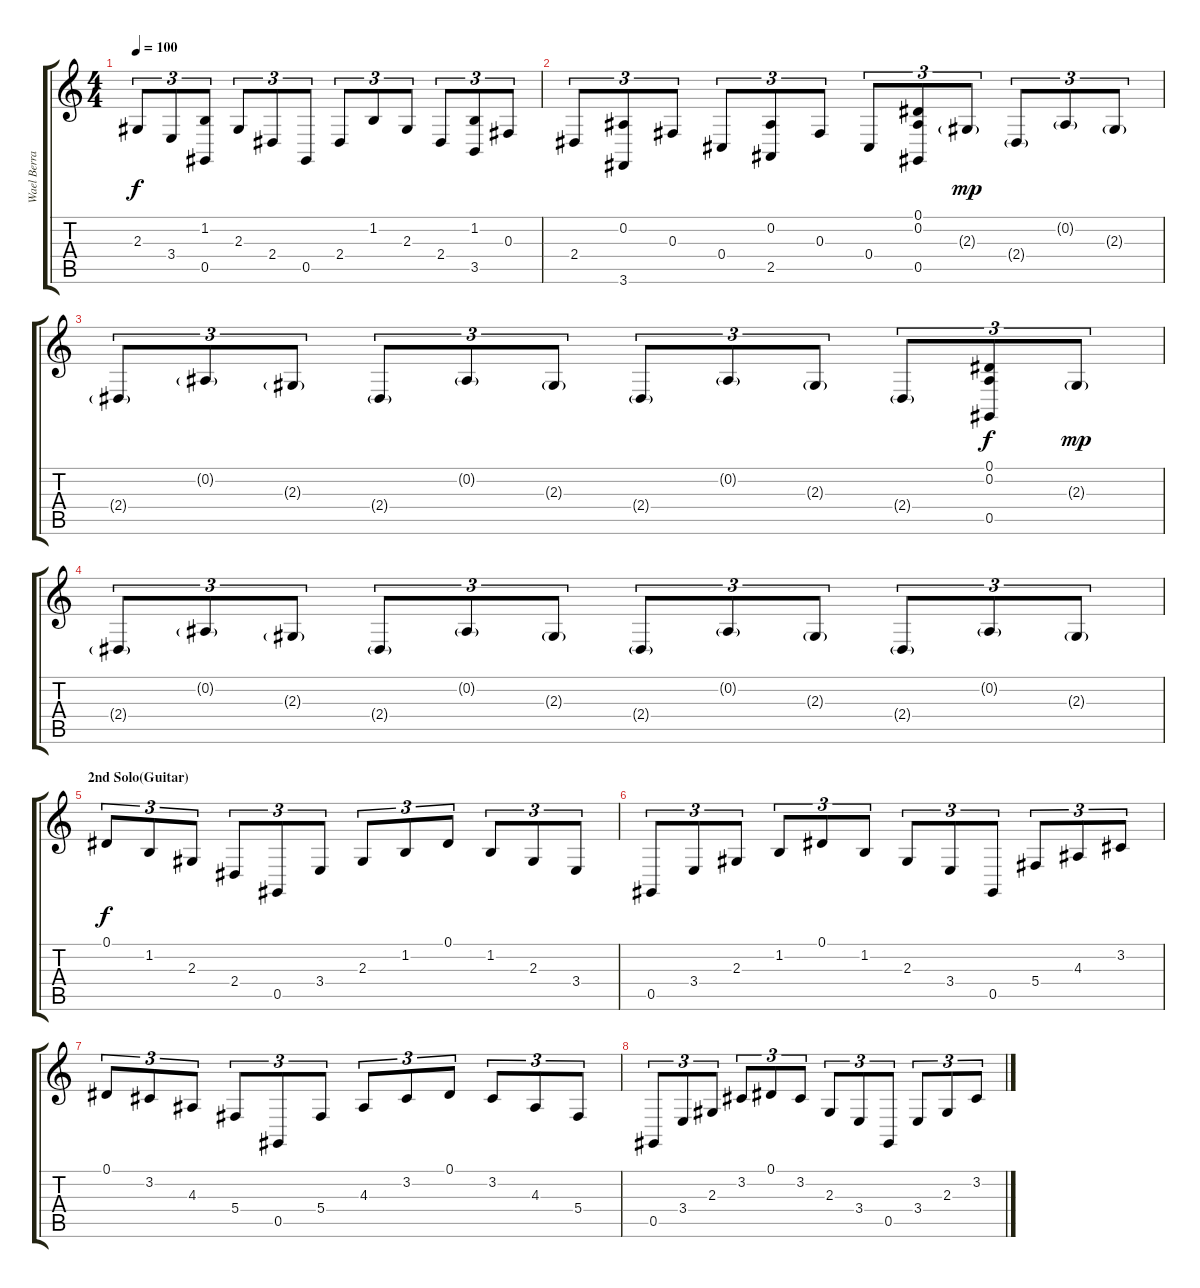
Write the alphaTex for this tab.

\track ("Wael Berrais" "Wael Berra") {instrument stringensemble1}
\staff {score tabs}
\tuning (Eb4 Bb3 Gb3 Db3 Ab2 Eb2) {hide}
\ts (4 4)
\tempo 100
\clef g2
\ks c
2.3.8{tu (3 2) dy f} 3.4.8{tu (3 2)} (1.2 0.5).8{tu (3 2)} 2.3.8{tu (3 2)} 2.4.8{tu (3 2)} 0.5.8{tu (3 2)} 2.4.8{tu (3 2)} 1.2.8{tu (3 2)} 2.3.8{tu (3 2)} 2.4.8{tu (3 2)} (1.2 3.5).8{tu (3 2)} 0.3.8{tu (3 2)} |
2.4.8{tu (3 2)} (0.2 3.6).8{tu (3 2)} 0.3.8{tu (3 2)} 0.4.8{tu (3 2)} (0.2 2.5).8{tu (3 2)} 0.3.8{tu (3 2)} 0.4.8{tu (3 2)} (0.1 0.2 0.5).8{tu (3 2)} 2.3{g}.8{tu (3 2) dy mp} 2.4{g}.8{tu (3 2)} 0.2{g}.8{tu (3 2)} 2.3{g}.8{tu (3 2)} |
2.4{g}.8{tu (3 2)} 0.2{g}.8{tu (3 2)} 2.3{g}.8{tu (3 2)} 2.4{g}.8{tu (3 2)} 0.2{g}.8{tu (3 2)} 2.3{g}.8{tu (3 2)} 2.4{g}.8{tu (3 2)} 0.2{g}.8{tu (3 2)} 2.3{g}.8{tu (3 2)} 2.4{g}.8{tu (3 2)} (0.1 0.2 0.5).8{tu (3 2) dy f} 2.3{g}.8{tu (3 2) dy mp} |
2.4{g}.8{tu (3 2)} 0.2{g}.8{tu (3 2)} 2.3{g}.8{tu (3 2)} 2.4{g}.8{tu (3 2)} 0.2{g}.8{tu (3 2)} 2.3{g}.8{tu (3 2)} 2.4{g}.8{tu (3 2)} 0.2{g}.8{tu (3 2)} 2.3{g}.8{tu (3 2)} 2.4{g}.8{tu (3 2)} 0.2{g}.8{tu (3 2)} 2.3{g}.8{tu (3 2)} |
\section ("" "2nd Solo(Guitar)")
0.1.8{tu (3 2) dy f volume 12} 1.2.8{tu (3 2)} 2.3.8{tu (3 2)} 2.4.8{tu (3 2)} 0.5.8{tu (3 2)} 3.4.8{tu (3 2)} 2.3.8{tu (3 2)} 1.2.8{tu (3 2)} 0.1.8{tu (3 2)} 1.2.8{tu (3 2)} 2.3.8{tu (3 2)} 3.4.8{tu (3 2)} |
0.5.8{tu (3 2)} 3.4.8{tu (3 2)} 2.3.8{tu (3 2)} 1.2.8{tu (3 2)} 0.1.8{tu (3 2)} 1.2.8{tu (3 2)} 2.3.8{tu (3 2)} 3.4.8{tu (3 2)} 0.5.8{tu (3 2)} 5.4.8{tu (3 2)} 4.3.8{tu (3 2)} 3.2.8{tu (3 2)} |
0.1.8{tu (3 2)} 3.2.8{tu (3 2)} 4.3.8{tu (3 2)} 5.4.8{tu (3 2)} 0.5.8{tu (3 2)} 5.4.8{tu (3 2)} 4.3.8{tu (3 2)} 3.2.8{tu (3 2)} 0.1.8{tu (3 2)} 3.2.8{tu (3 2)} 4.3.8{tu (3 2)} 5.4.8{tu (3 2)} |
0.5.8{tu (3 2)} 3.4.8{tu (3 2)} 2.3.8{tu (3 2)} 3.2.8{tu (3 2)} 0.1.8{tu (3 2)} 3.2.8{tu (3 2)} 2.3.8{tu (3 2)} 3.4.8{tu (3 2)} 0.5.8{tu (3 2)} 3.4.8{tu (3 2)} 2.3.8{tu (3 2)} 3.2.8{tu (3 2)}
